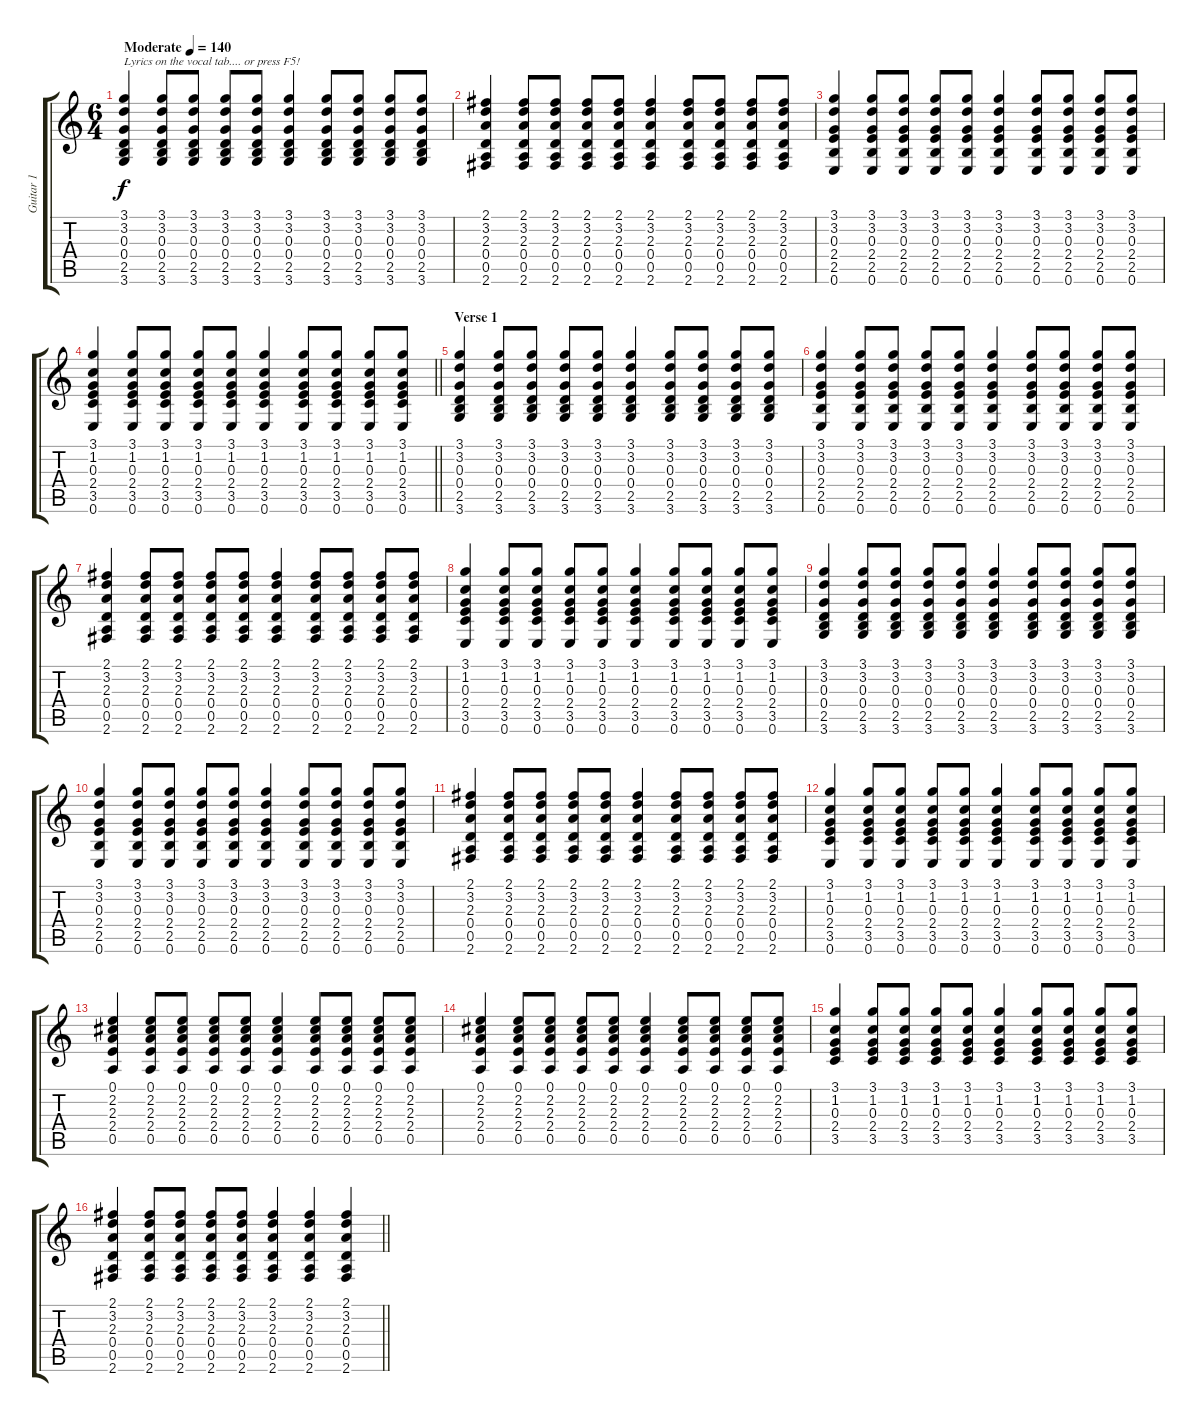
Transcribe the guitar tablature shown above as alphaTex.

\track ("Guitar 1" "Guitar 1") {instrument acousticguitarsteel}
\staff {score tabs}
\tuning (E4 B3 G3 D3 A2 E2) {hide}
\ts (6 4)
\tempo (140 "Moderate")
\clef g2
\ks c
(3.1 3.2 0.3 0.4 2.5 3.6).4{txt "Lyrics on the vocal tab.... or press F5!" dy f instrument acousticguitarsteel} (3.1 3.2 0.3 0.4 2.5 3.6).8 (3.1 3.2 0.3 0.4 2.5 3.6).8 (3.1 3.2 0.3 0.4 2.5 3.6).8 (3.1 3.2 0.3 0.4 2.5 3.6).8 (3.1 3.2 0.3 0.4 2.5 3.6).4 (3.1 3.2 0.3 0.4 2.5 3.6).8 (3.1 3.2 0.3 0.4 2.5 3.6).8 (3.1 3.2 0.3 0.4 2.5 3.6).8 (3.1 3.2 0.3 0.4 2.5 3.6).8 |
(2.1 3.2 2.3 0.4 0.5 2.6).4 (2.1 3.2 2.3 0.4 0.5 2.6).8 (2.1 3.2 2.3 0.4 0.5 2.6).8 (2.1 3.2 2.3 0.4 0.5 2.6).8 (2.1 3.2 2.3 0.4 0.5 2.6).8 (2.1 3.2 2.3 0.4 0.5 2.6).4 (2.1 3.2 2.3 0.4 0.5 2.6).8 (2.1 3.2 2.3 0.4 0.5 2.6).8 (2.1 3.2 2.3 0.4 0.5 2.6).8 (2.1 3.2 2.3 0.4 0.5 2.6).8 |
(3.1 3.2 0.3 2.4 2.5 0.6).4 (3.1 3.2 0.3 2.4 2.5 0.6).8 (3.1 3.2 0.3 2.4 2.5 0.6).8 (3.1 3.2 0.3 2.4 2.5 0.6).8 (3.1 3.2 0.3 2.4 2.5 0.6).8 (3.1 3.2 0.3 2.4 2.5 0.6).4 (3.1 3.2 0.3 2.4 2.5 0.6).8 (3.1 3.2 0.3 2.4 2.5 0.6).8 (3.1 3.2 0.3 2.4 2.5 0.6).8 (3.1 3.2 0.3 2.4 2.5 0.6).8 |
\barLineRight lightlight
(3.1 1.2 0.3 2.4 3.5 0.6).4 (3.1 1.2 0.3 2.4 3.5 0.6).8 (3.1 1.2 0.3 2.4 3.5 0.6).8 (3.1 1.2 0.3 2.4 3.5 0.6).8 (3.1 1.2 0.3 2.4 3.5 0.6).8 (3.1 1.2 0.3 2.4 3.5 0.6).4 (3.1 1.2 0.3 2.4 3.5 0.6).8 (3.1 1.2 0.3 2.4 3.5 0.6).8 (3.1 1.2 0.3 2.4 3.5 0.6).8 (3.1 1.2 0.3 2.4 3.5 0.6).8 |
\section ("" "Verse 1")
(3.1 3.2 0.3 0.4 2.5 3.6).4 (3.1 3.2 0.3 0.4 2.5 3.6).8 (3.1 3.2 0.3 0.4 2.5 3.6).8 (3.1 3.2 0.3 0.4 2.5 3.6).8 (3.1 3.2 0.3 0.4 2.5 3.6).8 (3.1 3.2 0.3 0.4 2.5 3.6).4 (3.1 3.2 0.3 0.4 2.5 3.6).8 (3.1 3.2 0.3 0.4 2.5 3.6).8 (3.1 3.2 0.3 0.4 2.5 3.6).8 (3.1 3.2 0.3 0.4 2.5 3.6).8 |
(3.1 3.2 0.3 2.4 2.5 0.6).4 (3.1 3.2 0.3 2.4 2.5 0.6).8 (3.1 3.2 0.3 2.4 2.5 0.6).8 (3.1 3.2 0.3 2.4 2.5 0.6).8 (3.1 3.2 0.3 2.4 2.5 0.6).8 (3.1 3.2 0.3 2.4 2.5 0.6).4 (3.1 3.2 0.3 2.4 2.5 0.6).8 (3.1 3.2 0.3 2.4 2.5 0.6).8 (3.1 3.2 0.3 2.4 2.5 0.6).8 (3.1 3.2 0.3 2.4 2.5 0.6).8 |
(2.1 3.2 2.3 0.4 0.5 2.6).4 (2.1 3.2 2.3 0.4 0.5 2.6).8 (2.1 3.2 2.3 0.4 0.5 2.6).8 (2.1 3.2 2.3 0.4 0.5 2.6).8 (2.1 3.2 2.3 0.4 0.5 2.6).8 (2.1 3.2 2.3 0.4 0.5 2.6).4 (2.1 3.2 2.3 0.4 0.5 2.6).8 (2.1 3.2 2.3 0.4 0.5 2.6).8 (2.1 3.2 2.3 0.4 0.5 2.6).8 (2.1 3.2 2.3 0.4 0.5 2.6).8 |
(3.1 1.2 0.3 2.4 3.5 0.6).4 (3.1 1.2 0.3 2.4 3.5 0.6).8 (3.1 1.2 0.3 2.4 3.5 0.6).8 (3.1 1.2 0.3 2.4 3.5 0.6).8 (3.1 1.2 0.3 2.4 3.5 0.6).8 (3.1 1.2 0.3 2.4 3.5 0.6).4 (3.1 1.2 0.3 2.4 3.5 0.6).8 (3.1 1.2 0.3 2.4 3.5 0.6).8 (3.1 1.2 0.3 2.4 3.5 0.6).8 (3.1 1.2 0.3 2.4 3.5 0.6).8 |
(3.1 3.2 0.3 0.4 2.5 3.6).4 (3.1 3.2 0.3 0.4 2.5 3.6).8 (3.1 3.2 0.3 0.4 2.5 3.6).8 (3.1 3.2 0.3 0.4 2.5 3.6).8 (3.1 3.2 0.3 0.4 2.5 3.6).8 (3.1 3.2 0.3 0.4 2.5 3.6).4 (3.1 3.2 0.3 0.4 2.5 3.6).8 (3.1 3.2 0.3 0.4 2.5 3.6).8 (3.1 3.2 0.3 0.4 2.5 3.6).8 (3.1 3.2 0.3 0.4 2.5 3.6).8 |
(3.1 3.2 0.3 2.4 2.5 0.6).4 (3.1 3.2 0.3 2.4 2.5 0.6).8 (3.1 3.2 0.3 2.4 2.5 0.6).8 (3.1 3.2 0.3 2.4 2.5 0.6).8 (3.1 3.2 0.3 2.4 2.5 0.6).8 (3.1 3.2 0.3 2.4 2.5 0.6).4 (3.1 3.2 0.3 2.4 2.5 0.6).8 (3.1 3.2 0.3 2.4 2.5 0.6).8 (3.1 3.2 0.3 2.4 2.5 0.6).8 (3.1 3.2 0.3 2.4 2.5 0.6).8 |
(2.1 3.2 2.3 0.4 0.5 2.6).4 (2.1 3.2 2.3 0.4 0.5 2.6).8 (2.1 3.2 2.3 0.4 0.5 2.6).8 (2.1 3.2 2.3 0.4 0.5 2.6).8 (2.1 3.2 2.3 0.4 0.5 2.6).8 (2.1 3.2 2.3 0.4 0.5 2.6).4 (2.1 3.2 2.3 0.4 0.5 2.6).8 (2.1 3.2 2.3 0.4 0.5 2.6).8 (2.1 3.2 2.3 0.4 0.5 2.6).8 (2.1 3.2 2.3 0.4 0.5 2.6).8 |
(3.1 1.2 0.3 2.4 3.5 0.6).4 (3.1 1.2 0.3 2.4 3.5 0.6).8 (3.1 1.2 0.3 2.4 3.5 0.6).8 (3.1 1.2 0.3 2.4 3.5 0.6).8 (3.1 1.2 0.3 2.4 3.5 0.6).8 (3.1 1.2 0.3 2.4 3.5 0.6).4 (3.1 1.2 0.3 2.4 3.5 0.6).8 (3.1 1.2 0.3 2.4 3.5 0.6).8 (3.1 1.2 0.3 2.4 3.5 0.6).8 (3.1 1.2 0.3 2.4 3.5 0.6).8 |
(0.1 2.2 2.3 2.4 0.5).4 (0.1 2.2 2.3 2.4 0.5).8 (0.1 2.2 2.3 2.4 0.5).8 (0.1 2.2 2.3 2.4 0.5).8 (0.1 2.2 2.3 2.4 0.5).8 (0.1 2.2 2.3 2.4 0.5).4 (0.1 2.2 2.3 2.4 0.5).8 (0.1 2.2 2.3 2.4 0.5).8 (0.1 2.2 2.3 2.4 0.5).8 (0.1 2.2 2.3 2.4 0.5).8 |
(0.1 2.2 2.3 2.4 0.5).4 (0.1 2.2 2.3 2.4 0.5).8 (0.1 2.2 2.3 2.4 0.5).8 (0.1 2.2 2.3 2.4 0.5).8 (0.1 2.2 2.3 2.4 0.5).8 (0.1 2.2 2.3 2.4 0.5).4 (0.1 2.2 2.3 2.4 0.5).8 (0.1 2.2 2.3 2.4 0.5).8 (0.1 2.2 2.3 2.4 0.5).8 (0.1 2.2 2.3 2.4 0.5).8 |
(3.1 1.2 0.3 2.4 3.5).4 (3.1 1.2 0.3 2.4 3.5).8 (3.1 1.2 0.3 2.4 3.5).8 (3.1 1.2 0.3 2.4 3.5).8 (3.1 1.2 0.3 2.4 3.5).8 (3.1 1.2 0.3 2.4 3.5).4 (3.1 1.2 0.3 2.4 3.5).8 (3.1 1.2 0.3 2.4 3.5).8 (3.1 1.2 0.3 2.4 3.5).8 (3.1 1.2 0.3 2.4 3.5).8 |
\barLineRight lightlight
(2.1 3.2 2.3 0.4 0.5 2.6).4 (2.1 3.2 2.3 0.4 0.5 2.6).8 (2.1 3.2 2.3 0.4 0.5 2.6).8 (2.1 3.2 2.3 0.4 0.5 2.6).8 (2.1 3.2 2.3 0.4 0.5 2.6).8 (2.1 3.2 2.3 0.4 0.5 2.6).4 (2.1 3.2 2.3 0.4 0.5 2.6).4 (2.1 3.2 2.3 0.4 0.5 2.6).4
